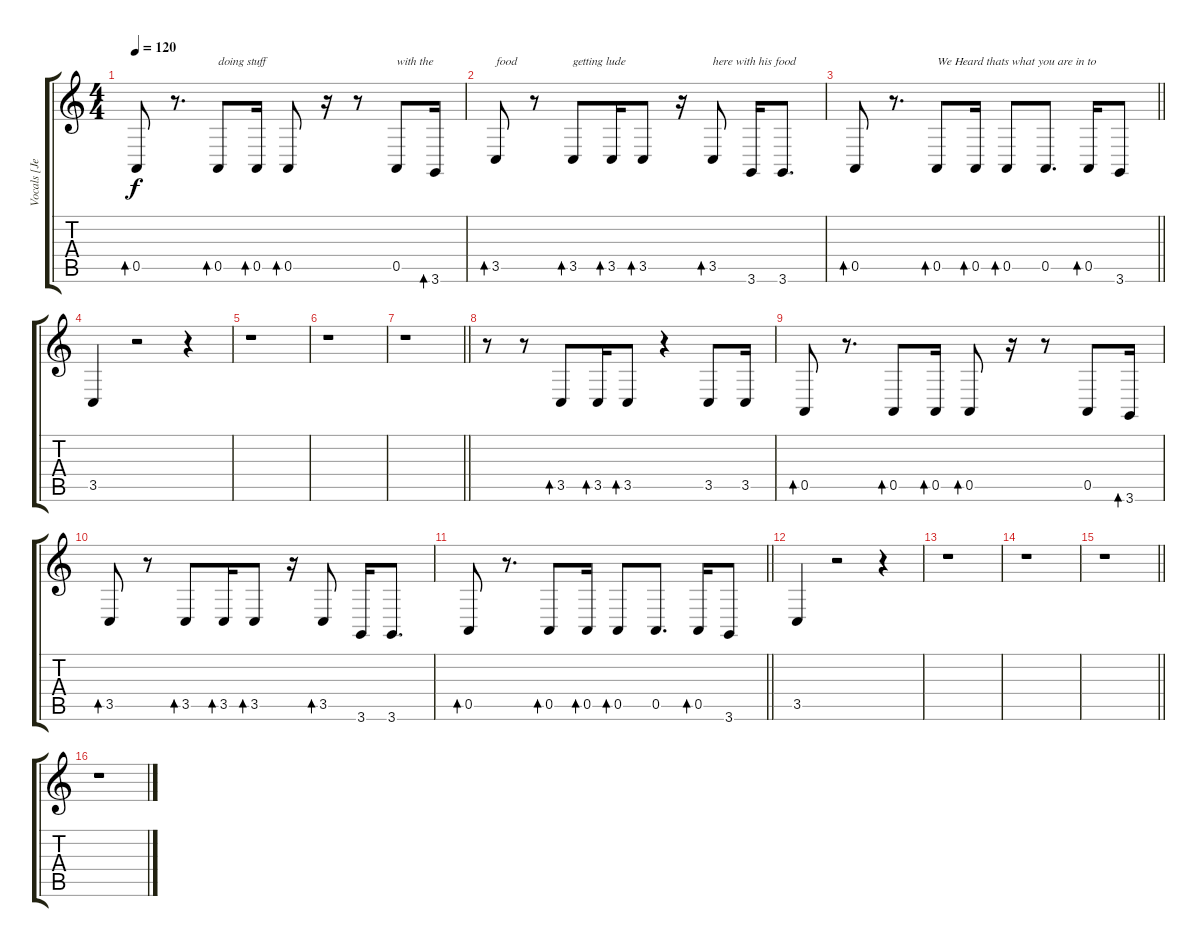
\track ("Vocals [Jermaine]" "Vocals [Je") {instrument bassoon}
\staff {score tabs}
\tuning (E4 B3 G3 D3 A2 E2) {hide}
\ts (4 4)
\tempo 120
\clef g2
\ks c
0.5.8{bd 60 dy f} r.8{d} 0.5.8{bd 60 txt "doing stuff"} 0.5.16{bd 60} 0.5.8{bd 60} r.16 r.8 0.5.8{txt "with the"} 3.6.16{bd 60} |
3.5.8{bd 60 txt "food"} r.8 3.5.8{bd 60 txt "getting lude"} 3.5.16{bd 60} 3.5.8{bd 60} r.16 3.5.8{bd 60 txt "here with his food"} 3.6.16 3.6.8{d} |
\barLineRight lightlight
0.5.8{bd 60} r.8{d} 0.5.8{bd 60 txt "We Heard thats what you are in to"} 0.5.16{bd 60} 0.5.8{bd 60} 0.5.8{d} 0.5.16{bd 60} 3.6.8 |
3.5.4 r.2 r.4 |
r.1 |
r.1 |
\barLineRight lightlight
r.1 |
r.8 r.8 3.5.8{bd 60} 3.5.16{bd 60} 3.5.8{bd 60} r.4 3.5.8 3.5.16 |
0.5.8{bd 60} r.8{d} 0.5.8{bd 60} 0.5.16{bd 60} 0.5.8{bd 60} r.16 r.8 0.5.8 3.6.16{bd 60} |
3.5.8{bd 60} r.8 3.5.8{bd 60} 3.5.16{bd 60} 3.5.8{bd 60} r.16 3.5.8{bd 60} 3.6.16 3.6.8{d} |
\barLineRight lightlight
0.5.8{bd 60} r.8{d} 0.5.8{bd 60} 0.5.16{bd 60} 0.5.8{bd 60} 0.5.8{d} 0.5.16{bd 60} 3.6.8 |
3.5.4 r.2 r.4 |
r.1 |
r.1 |
\barLineRight lightlight
r.1 |
r.1
